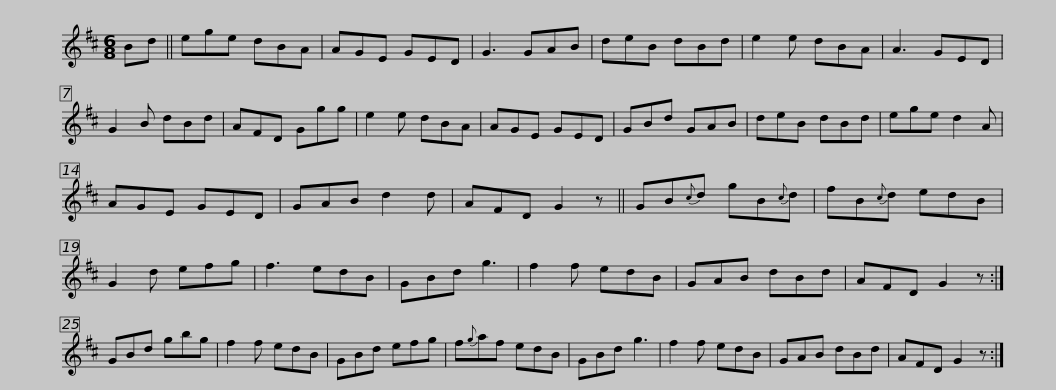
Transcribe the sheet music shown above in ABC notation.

X:1
L:1/8
M:6/8
I:linebreak $
K:D
V:1 treble
V:1
 Bd || ege dBA | AGE GED | G3 GAB | deB dBd | %5
 e2 e dBA | A3 GED | G2 B dBd |$ AFD Ggg | e2 e dBA | %10
 AGE GED | GBd GAB | deB dBd | ege d2 A | AGE GED | %15
 GAB d2 d |$ AFD G2 z || GB{c}d gB{c}d | fB{c}d edB | G2 d efg | %20
 f3 edB | GBd g3 | f2 f edB | GAB dBd |$ AFD G2 z :| %25
 GBd gbg | f2 f edB | GBd efg | f{g}af edB | GBd g3 | %30
 f2 f edB | GAB dBd |$ AFD G2 z :| %33
